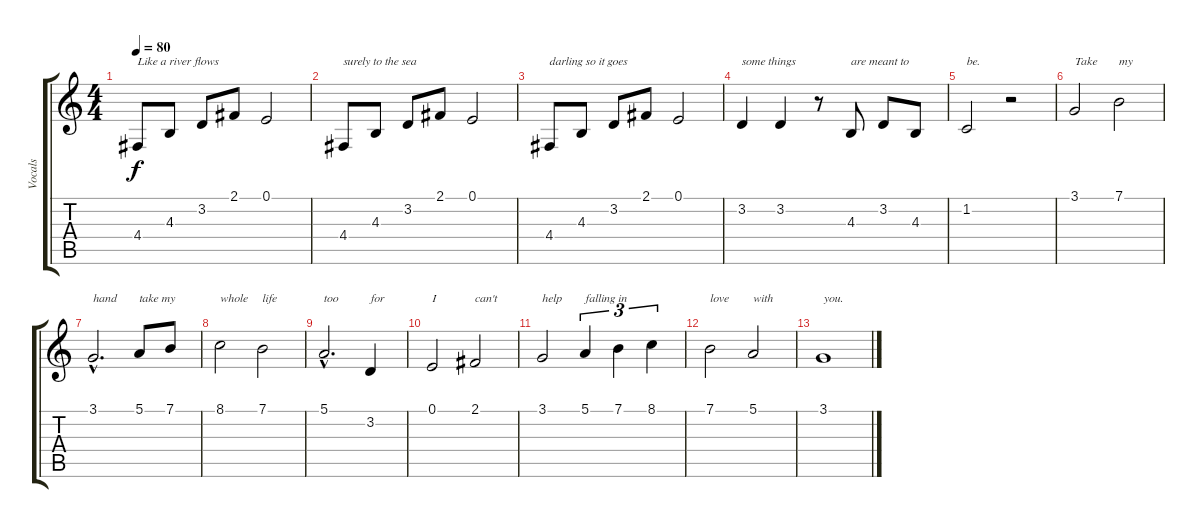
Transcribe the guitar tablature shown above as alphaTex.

\track ("Vocals" "Vocals") {instrument baritonesax}
\staff {score tabs}
\tuning (E4 B3 G3 D3 A2 E2) {hide}
\ts (4 4)
\tempo 80
\clef g2
\ks c
4.4.8{txt "Like a river flows" dy f} 4.3.8 3.2.8 2.1.8 0.1.2 |
4.4.8{txt "surely to the sea"} 4.3.8 3.2.8 2.1.8 0.1.2 |
4.4.8{txt "darling so it goes"} 4.3.8 3.2.8 2.1.8 0.1.2 |
3.2.4{txt "some things"} 3.2.4 r.8 4.3.8{txt "are meant to"} 3.2.8 4.3.8 |
1.2.2{txt "be."} r.2 |
3.1.2{txt "Take"} 7.1.2{txt "my"} |
3.1{hac}.2{d txt "hand"} 5.1.8{txt "take my"} 7.1.8 |
8.1.2{txt "whole"} 7.1.2{txt "life"} |
5.1{hac}.2{d txt "too"} 3.2.4{txt "for"} |
0.1.2{txt "I"} 2.1.2{txt "can't"} |
3.1.2{txt "help"} 5.1.4{tu (3 2) txt "falling in"} 7.1.4{tu (3 2)} 8.1.4{tu (3 2)} |
7.1.2{txt "love"} 5.1.2{txt "with"} |
3.1.1{txt "you."}
